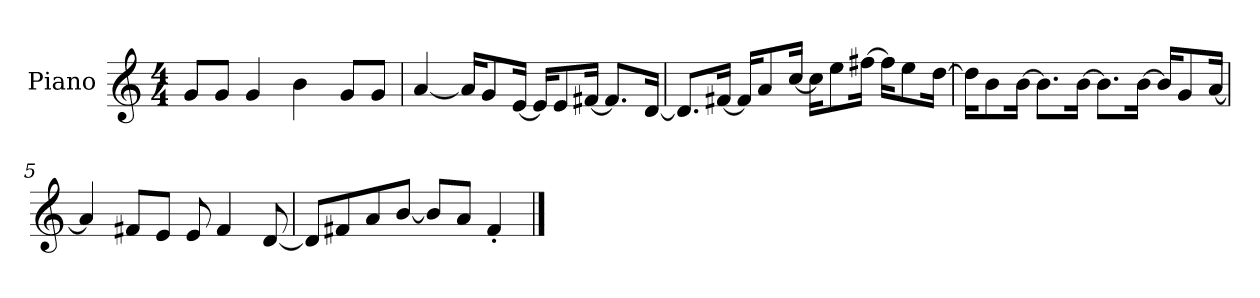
**kern
*part1
*staff1
*I"Piano
*I'P-no
*clefG2
*k[]
*M4/4
*MM90
=1
8g/L
8g/J
4g/
4b\
8g/L
8g/J
=2
[4a/
16a/KL]
8g/
[16e/Jk
16e/KL]
8e/
[16f#X/Jk
8.f#/L]
[16d/Jk
=3
8.d/L]
[16f#X/Jk
16f#/KL]
8a/
[16cc/Jk
16cc\KL]
8ee\
[16ff#X\Jk
16ff#\KL]
8ee\
[16dd\Jk
=4
16dd\KL]
8b\
[16b\Jk
8.b\L]
[16b\Jk
8.b\L]
[16b\Jk
16b/KL]
8g/
[16a/Jk
!!LO:LB:g=z
=5
4a/]
8f#X/L
8e/J
8e/
4f#/
[8d/
=6
8d/L]
8f#X/
8a/
[8b/J
8b/L]
8a/J
4f#'/
==
*-
